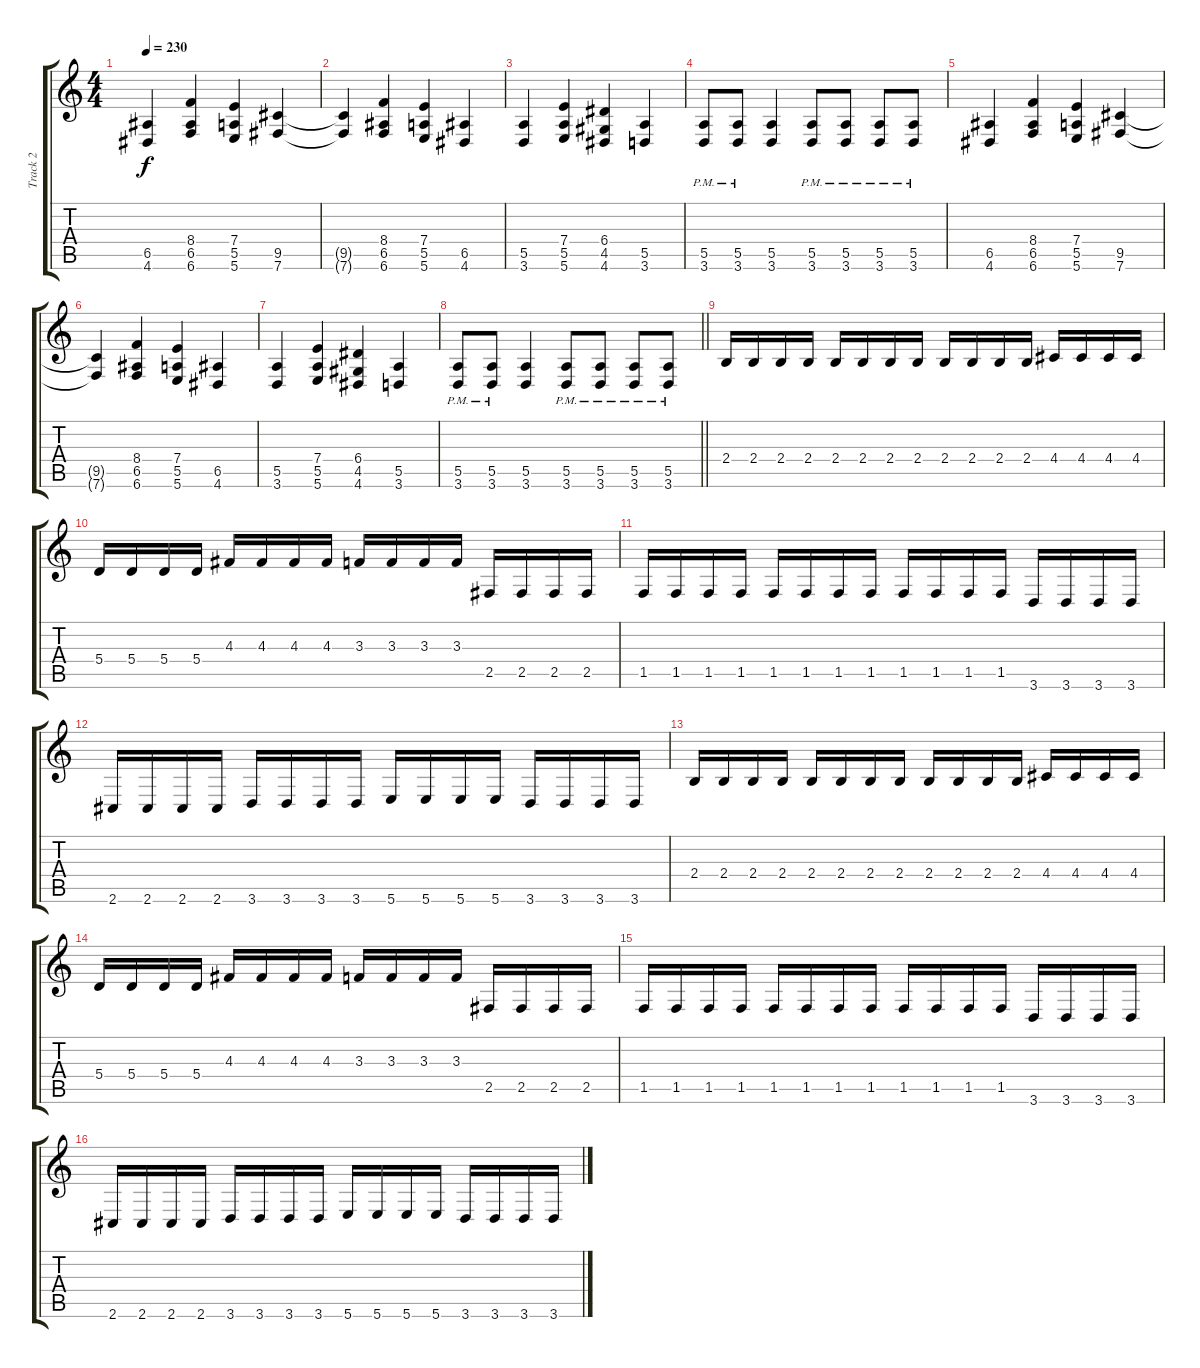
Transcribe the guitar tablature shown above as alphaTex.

\track ("Track 2" "Track 2") {instrument distortionguitar}
\staff {score tabs}
\tuning (B3 Gb3 D3 A2 E2 B1) {hide}
\ts (4 4)
\tempo 230
\clef g2
\ks c
(6.5 4.6).4{dy f} (8.4 6.5 6.6).4 (7.4 5.5 5.6).4 (9.5 7.6).4 |
(9.5{t} 7.6{t}).4 (8.4 6.5 6.6).4 (7.4 5.5 5.6).4 (6.5 4.6).4 |
(5.5 3.6).4 (7.4 5.5 5.6).4 (6.4 4.5 4.6).4 (5.5 3.6).4 |
(5.5{pm} 3.6{pm}).8 (5.5{pm} 3.6{pm}).8 (5.5 3.6).4 (5.5{pm} 3.6{pm}).8 (5.5{pm} 3.6{pm}).8 (5.5{pm} 3.6{pm}).8 (5.5{pm} 3.6{pm}).8 |
(6.5 4.6).4 (8.4 6.5 6.6).4 (7.4 5.5 5.6).4 (9.5 7.6).4 |
(9.5{t} 7.6{t}).4 (8.4 6.5 6.6).4 (7.4 5.5 5.6).4 (6.5 4.6).4 |
(5.5 3.6).4 (7.4 5.5 5.6).4 (6.4 4.5 4.6).4 (5.5 3.6).4 |
\barLineRight lightlight
(5.5{pm} 3.6{pm}).8 (5.5{pm} 3.6{pm}).8 (5.5 3.6).4 (5.5{pm} 3.6{pm}).8 (5.5{pm} 3.6{pm}).8 (5.5{pm} 3.6{pm}).8 (5.5{pm} 3.6{pm}).8 |
2.4.16 2.4.16 2.4.16 2.4.16 2.4.16 2.4.16 2.4.16 2.4.16 2.4.16 2.4.16 2.4.16 2.4.16 4.4.16 4.4.16 4.4.16 4.4.16 |
5.4.16 5.4.16 5.4.16 5.4.16 4.3.16 4.3.16 4.3.16 4.3.16 3.3.16 3.3.16 3.3.16 3.3.16 2.5.16 2.5.16 2.5.16 2.5.16 |
1.5.16 1.5.16 1.5.16 1.5.16 1.5.16 1.5.16 1.5.16 1.5.16 1.5.16 1.5.16 1.5.16 1.5.16 3.6.16 3.6.16 3.6.16 3.6.16 |
2.6.16 2.6.16 2.6.16 2.6.16 3.6.16 3.6.16 3.6.16 3.6.16 5.6.16 5.6.16 5.6.16 5.6.16 3.6.16 3.6.16 3.6.16 3.6.16 |
2.4.16 2.4.16 2.4.16 2.4.16 2.4.16 2.4.16 2.4.16 2.4.16 2.4.16 2.4.16 2.4.16 2.4.16 4.4.16 4.4.16 4.4.16 4.4.16 |
5.4.16 5.4.16 5.4.16 5.4.16 4.3.16 4.3.16 4.3.16 4.3.16 3.3.16 3.3.16 3.3.16 3.3.16 2.5.16 2.5.16 2.5.16 2.5.16 |
1.5.16 1.5.16 1.5.16 1.5.16 1.5.16 1.5.16 1.5.16 1.5.16 1.5.16 1.5.16 1.5.16 1.5.16 3.6.16 3.6.16 3.6.16 3.6.16 |
2.6.16 2.6.16 2.6.16 2.6.16 3.6.16 3.6.16 3.6.16 3.6.16 5.6.16 5.6.16 5.6.16 5.6.16 3.6.16 3.6.16 3.6.16 3.6.16
